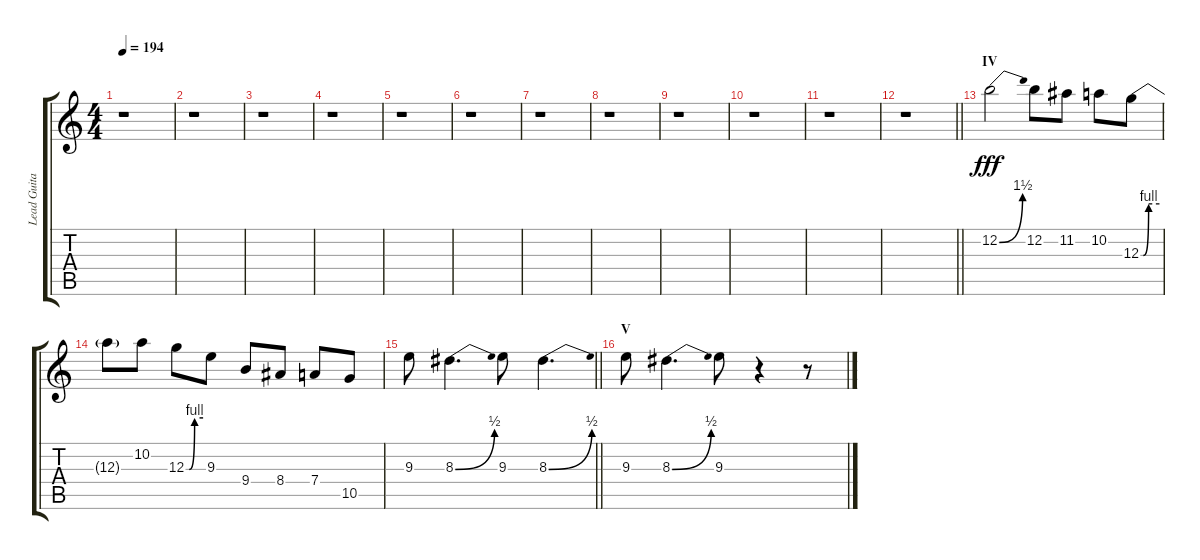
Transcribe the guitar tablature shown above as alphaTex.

\track ("Lead Guitar 2" "Lead Guita") {instrument overdrivenguitar}
\staff {score tabs}
\tuning (E4 B3 G3 D3 A2 E2) {hide}
\ts (4 4)
\tempo 194
\clef g2
\ks c
r.1{dy f} |
r.1 |
r.1 |
r.1 |
r.1 |
r.1 |
r.1 |
r.1 |
r.1 |
r.1 |
r.1 |
\barLineRight lightlight
r.1 |
\section ("" "IV")
12.2{be (bend 0 0 60 6)}.2{dy fff} 12.2.8 11.2.8 10.2.8 12.3{be (custom 0 0 8 0 25 4 60 4)}.8 |
12.3{t}.8 10.2.8 12.3{be (custom 0 0 11 0 30 4 60 4)}.8 9.3.8 9.4.8 8.4.8 7.4.8 10.5.8 |
\barLineRight lightlight
9.3.8 8.3{be (bend 0 0 60 2)}.4{d} 9.3.8 8.3{be (bend 0 0 60 2)}.4{d} |
\section ("" "V")
9.3.8 8.3{be (bend 0 0 60 2)}.4{d} 9.3.8 r.4 r.8
